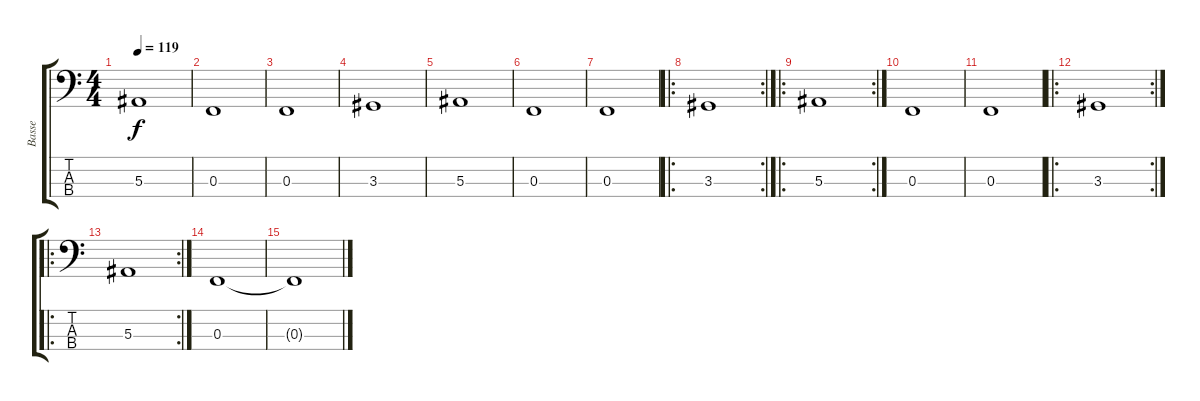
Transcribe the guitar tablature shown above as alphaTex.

\track ("Basse" "Basse") {instrument electricbassfinger}
\staff {score tabs}
\tuning (Eb2 Bb1 F1 C1) {hide}
\ts (4 4)
\tempo 119
\clef f4
\ks c
5.3.1{dy f} |
0.3.1 |
0.3.1 |
3.3.1 |
5.3.1 |
0.3.1 |
0.3.1 |
\ro
\rc 2
3.3.1 |
\ro
\rc 2
5.3.1 |
0.3.1 |
0.3.1 |
\ro
\rc 2
3.3.1 |
\ro
\rc 2
5.3.1 |
0.3.1 |
0.3{t}.1
